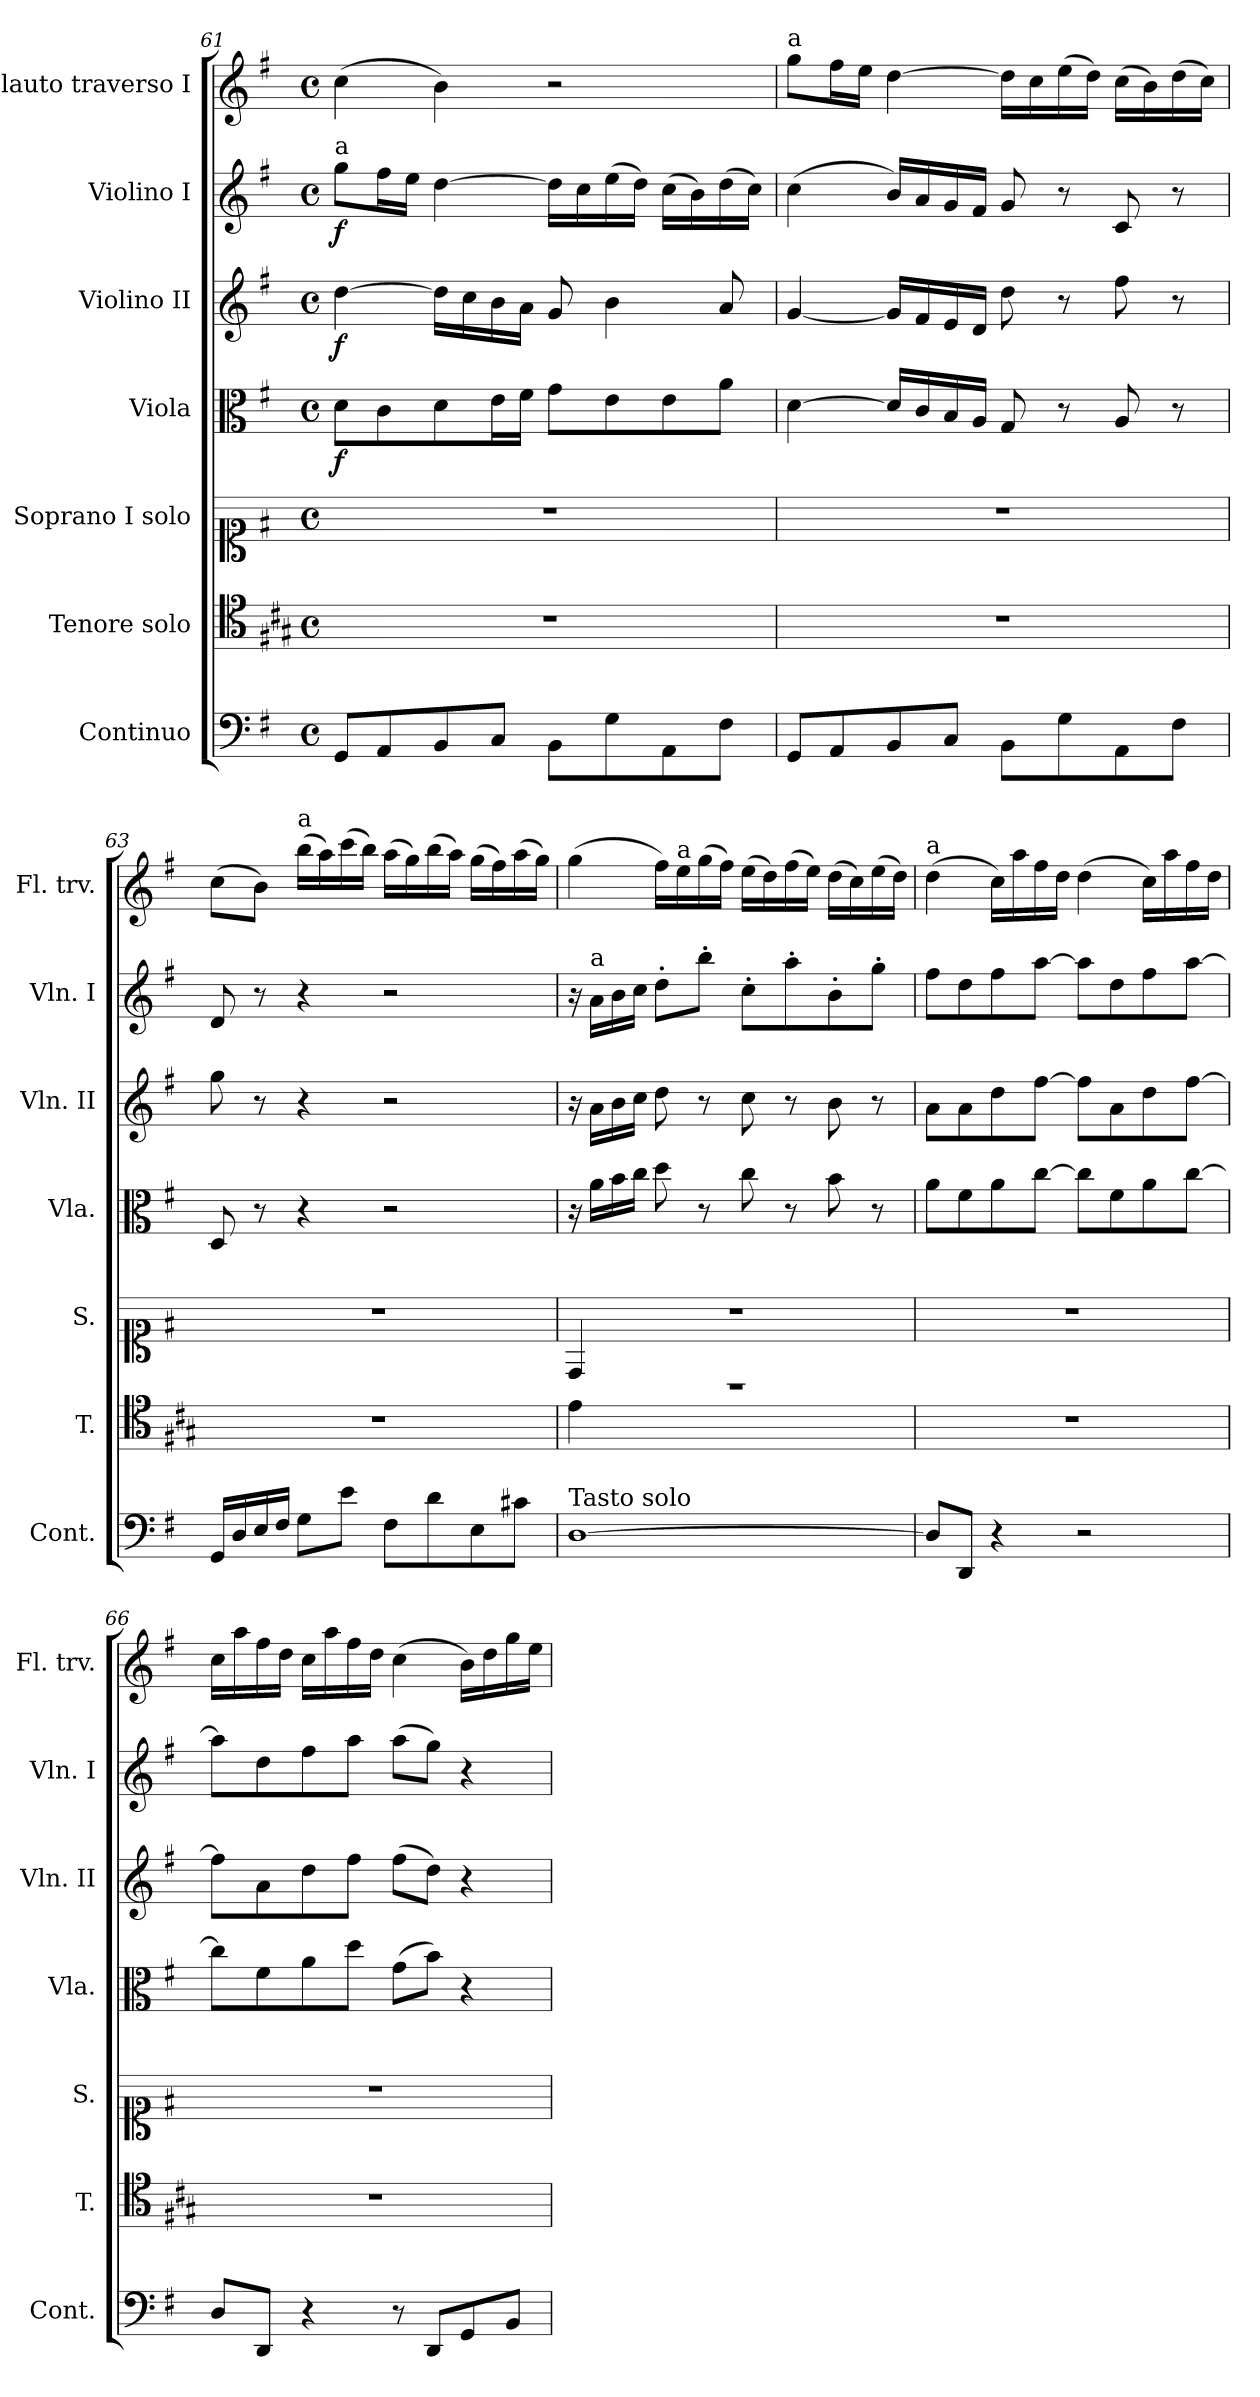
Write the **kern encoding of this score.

**kern	**kern	**kern	**kern	**dynam	**kern	**dynam	**kern	**dynam	**kern
*part7	*part6	*part5	*part4	*part4	*part3	*part3	*part2	*part2	*part1
*staff7	*staff6	*staff5	*staff4	*staff4	*staff3	*staff3	*staff2	*staff2	*staff1
*I"Continuo	*I"Tenore solo	*I"Soprano I solo	*I"Viola	*	*I"Violino II	*	*I"Violino I	*	*I"Flauto traverso I
*I'Cont.	*I'T.	*I'S.	*I'Vla.	*	*I'Vln. II	*	*I'Vln. I	*	*I'Fl. trv.
*clefF4	*clefC4	*clefC1	*clefC3	*	*clefG2	*	*clefG2	*	*clefG2
*	*ITrd1c2	*ITrd-7c-12	*	*	*	*	*	*	*
*k[f#]	*k[f#]	*k[f#]	*k[f#]	*	*k[f#]	*	*k[f#]	*	*k[f#]
*M4/4	*M4/4	*M4/4	*M4/4	*	*M4/4	*	*M4/4	*	*M4/4
*met(c)	*met(c)	*met(c)	*met(c)	*	*met(c)	*	*met(c)	*	*met(c)
=61	=61	=61	=61	=61	=61	=61	=61	=61	=61
!	!	!	!	!	!	!	!LO:TX:a:t=a	!	!
!	!	!	!	!LO:DY:b	!	!LO:DY:b	!	!LO:DY:b	!
8GG/L	1r	1r	8d\L	f	[4dd\	f	8gg\L	f	(4cc\
8AA/	.	.	8c\	.	.	.	16ff#\L	.	.
.	.	.	.	.	.	.	16ee\JJ	.	.
8BB/	.	.	8d\	.	16dd\LL]	.	[4dd\	.	4b\)
.	.	.	.	.	16cc\	.	.	.	.
8C/J	.	.	16e\L	.	16b\	.	.	.	.
.	.	.	16f#\JJ	.	16a\JJ	.	.	.	.
8BB\L	.	.	8g\L	.	8g/	.	16dd\LL]	.	2r
.	.	.	.	.	.	.	16cc\	.	.
8G\	.	.	8e\	.	4b\	.	(16ee\	.	.
.	.	.	.	.	.	.	16dd\JJ)	.	.
8AA\	.	.	8e\	.	.	.	(16cc\LL	.	.
.	.	.	.	.	.	.	16b\)	.	.
8F#\J	.	.	8a\J	.	8a/	.	(16dd\	.	.
.	.	.	.	.	.	.	16cc\JJ)	.	.
=62	=62	=62	=62	=62	=62	=62	=62	=62	=62
!	!	!	!	!	!	!	!	!	!LO:TX:a:t=a
8GG/L	1r	1r	[4d\	.	[4g/	.	(4cc\	.	8gg\L
8AA/	.	.	.	.	.	.	.	.	16ff#\L
.	.	.	.	.	.	.	.	.	16ee\JJ
8BB/	.	.	16d/LL]	.	16g/LL]	.	16b/LL)	.	[4dd\
.	.	.	16c/	.	16f#/	.	16a/	.	.
8C/J	.	.	16B/	.	16e/	.	16g/	.	.
.	.	.	16A/JJ	.	16d/JJ	.	16f#/JJ	.	.
8BB\L	.	.	8G/	.	8dd\	.	8g/	.	16dd\LL]
.	.	.	.	.	.	.	.	.	16cc\
8G\	.	.	8r	.	8r	.	8r	.	(16ee\
.	.	.	.	.	.	.	.	.	16dd\JJ)
8AA\	.	.	8A/	.	8ff#\	.	8c/	.	(16cc\LL
.	.	.	.	.	.	.	.	.	16b\)
8F#\J	.	.	8r	.	8r	.	8r	.	(16dd\
.	.	.	.	.	.	.	.	.	16cc\JJ)
=63	=63	=63	=63	=63	=63	=63	=63	=63	=63
16GG/LL	1r	1r	8D/	.	8gg\	.	8d/	.	(8cc\L
16D/	.	.	.	.	.	.	.	.	.
16E/	.	.	8r	.	8r	.	8r	.	8b\J)
16F#/JJ	.	.	.	.	.	.	.	.	.
!	!	!	!	!	!	!	!	!	!LO:TX:a:t=a
8G\L	.	.	4r	.	4r	.	4r	.	(16bb\LL
.	.	.	.	.	.	.	.	.	16aa\)
8e\J	.	.	.	.	.	.	.	.	(16ccc\
.	.	.	.	.	.	.	.	.	16bb\JJ)
8F#\L	.	.	2r	.	2r	.	2r	.	(16aa\LL
.	.	.	.	.	.	.	.	.	16gg\)
8d\	.	.	.	.	.	.	.	.	(16bb\
.	.	.	.	.	.	.	.	.	16aa\JJ)
8E\	.	.	.	.	.	.	.	.	(16gg\LL
.	.	.	.	.	.	.	.	.	16ff#\)
8c#X\J	.	.	.	.	.	.	.	.	(16aa\
.	.	.	.	.	.	.	.	.	16gg\JJ)
=64	=64	=64	=64	=64	=64	=64	=64	=64	=64
*	*^	*^	*	*	*	*	*	*	*
!LO:TX:a:t=Tasto solo	!	!	!	!	!	!	!	!	!	!	!
[1D	1r	4d\	1r	4d/	16r	.	16r	.	16r	.	(4gg\
!	!	!	!	!	!	!	!	!	!LO:TX:a:t=a	!	!
.	.	.	.	.	16a\LL	.	16a\LL	.	16a\LL	.	.
.	.	.	.	.	16b\	.	16b\	.	16b\	.	.
.	.	.	.	.	16cc\JJ	.	16cc\JJ	.	16cc\JJ	.	.
.	.	2.ryy	.	2.ryy	8dd\	.	8dd\	.	8dd'\L	.	16ff#\LL)
!	!	!	!	!	!	!	!	!	!	!	!LO:TX:a:t=a
.	.	.	.	.	.	.	.	.	.	.	16ee\
.	.	.	.	.	8r	.	8r	.	8bb'\J	.	(16gg\
.	.	.	.	.	.	.	.	.	.	.	16ff#\JJ)
.	.	.	.	.	8cc\	.	8cc\	.	8cc'\L	.	(16ee\LL
.	.	.	.	.	.	.	.	.	.	.	16dd\)
.	.	.	.	.	8r	.	8r	.	8aa'\	.	(16ff#\
.	.	.	.	.	.	.	.	.	.	.	16ee\JJ)
.	.	.	.	.	8b\	.	8b\	.	8b'\	.	(16dd\LL
.	.	.	.	.	.	.	.	.	.	.	16cc\)
.	.	.	.	.	8r	.	8r	.	8gg'\J	.	(16ee\
.	.	.	.	.	.	.	.	.	.	.	16dd\JJ)
*	*v	*v	*	*	*	*	*	*	*	*	*
*	*	*v	*v	*	*	*	*	*	*	*
=65	=65	=65	=65	=65	=65	=65	=65	=65	=65
!	!	!	!	!	!	!	!	!	!LO:TX:a:t=a
8D/L]	1r	1r	8a\L	.	8a\L	.	8ff#\L	.	(4dd\
8DD/J	.	.	8f#\	.	8a\	.	8dd\	.	.
4r	.	.	8a\	.	8dd\	.	8ff#\	.	16cc\LL)
.	.	.	.	.	.	.	.	.	16aa\
.	.	.	[8cc\J	.	[8ff#\J	.	[8aa\J	.	16ff#\
.	.	.	.	.	.	.	.	.	16dd\JJ
2r	.	.	8cc\L]	.	8ff#\L]	.	8aa\L]	.	(4dd\
.	.	.	8f#\	.	8a\	.	8dd\	.	.
.	.	.	8a\	.	8dd\	.	8ff#\	.	16cc\LL)
.	.	.	.	.	.	.	.	.	16aa\
.	.	.	[8cc\J	.	[8ff#\J	.	[8aa\J	.	16ff#\
.	.	.	.	.	.	.	.	.	16dd\JJ
=66	=66	=66	=66	=66	=66	=66	=66	=66	=66
8D/L	1r	1r	8cc\L]	.	8ff#\L]	.	8aa\L]	.	16cc\LL
.	.	.	.	.	.	.	.	.	16aa\
8DD/J	.	.	8f#\	.	8a\	.	8dd\	.	16ff#\
.	.	.	.	.	.	.	.	.	16dd\JJ
4r	.	.	8a\	.	8dd\	.	8ff#\	.	16cc\LL
.	.	.	.	.	.	.	.	.	16aa\
.	.	.	8dd\J	.	8ff#\J	.	8aa\J	.	16ff#\
.	.	.	.	.	.	.	.	.	16dd\JJ
8r	.	.	(8g\L	.	(8ff#\L	.	(8aa\L	.	(4cc\
8DD/L	.	.	8b\J)	.	8dd\J)	.	8gg\J)	.	.
8GG/	.	.	4r	.	4r	.	4r	.	16b\LL)
.	.	.	.	.	.	.	.	.	16dd\
8BB/J	.	.	.	.	.	.	.	.	16gg\
.	.	.	.	.	.	.	.	.	16ee\JJ
=	=	=	=	=	=	=	=	=	=
*-	*-	*-	*-	*-	*-	*-	*-	*-	*-
